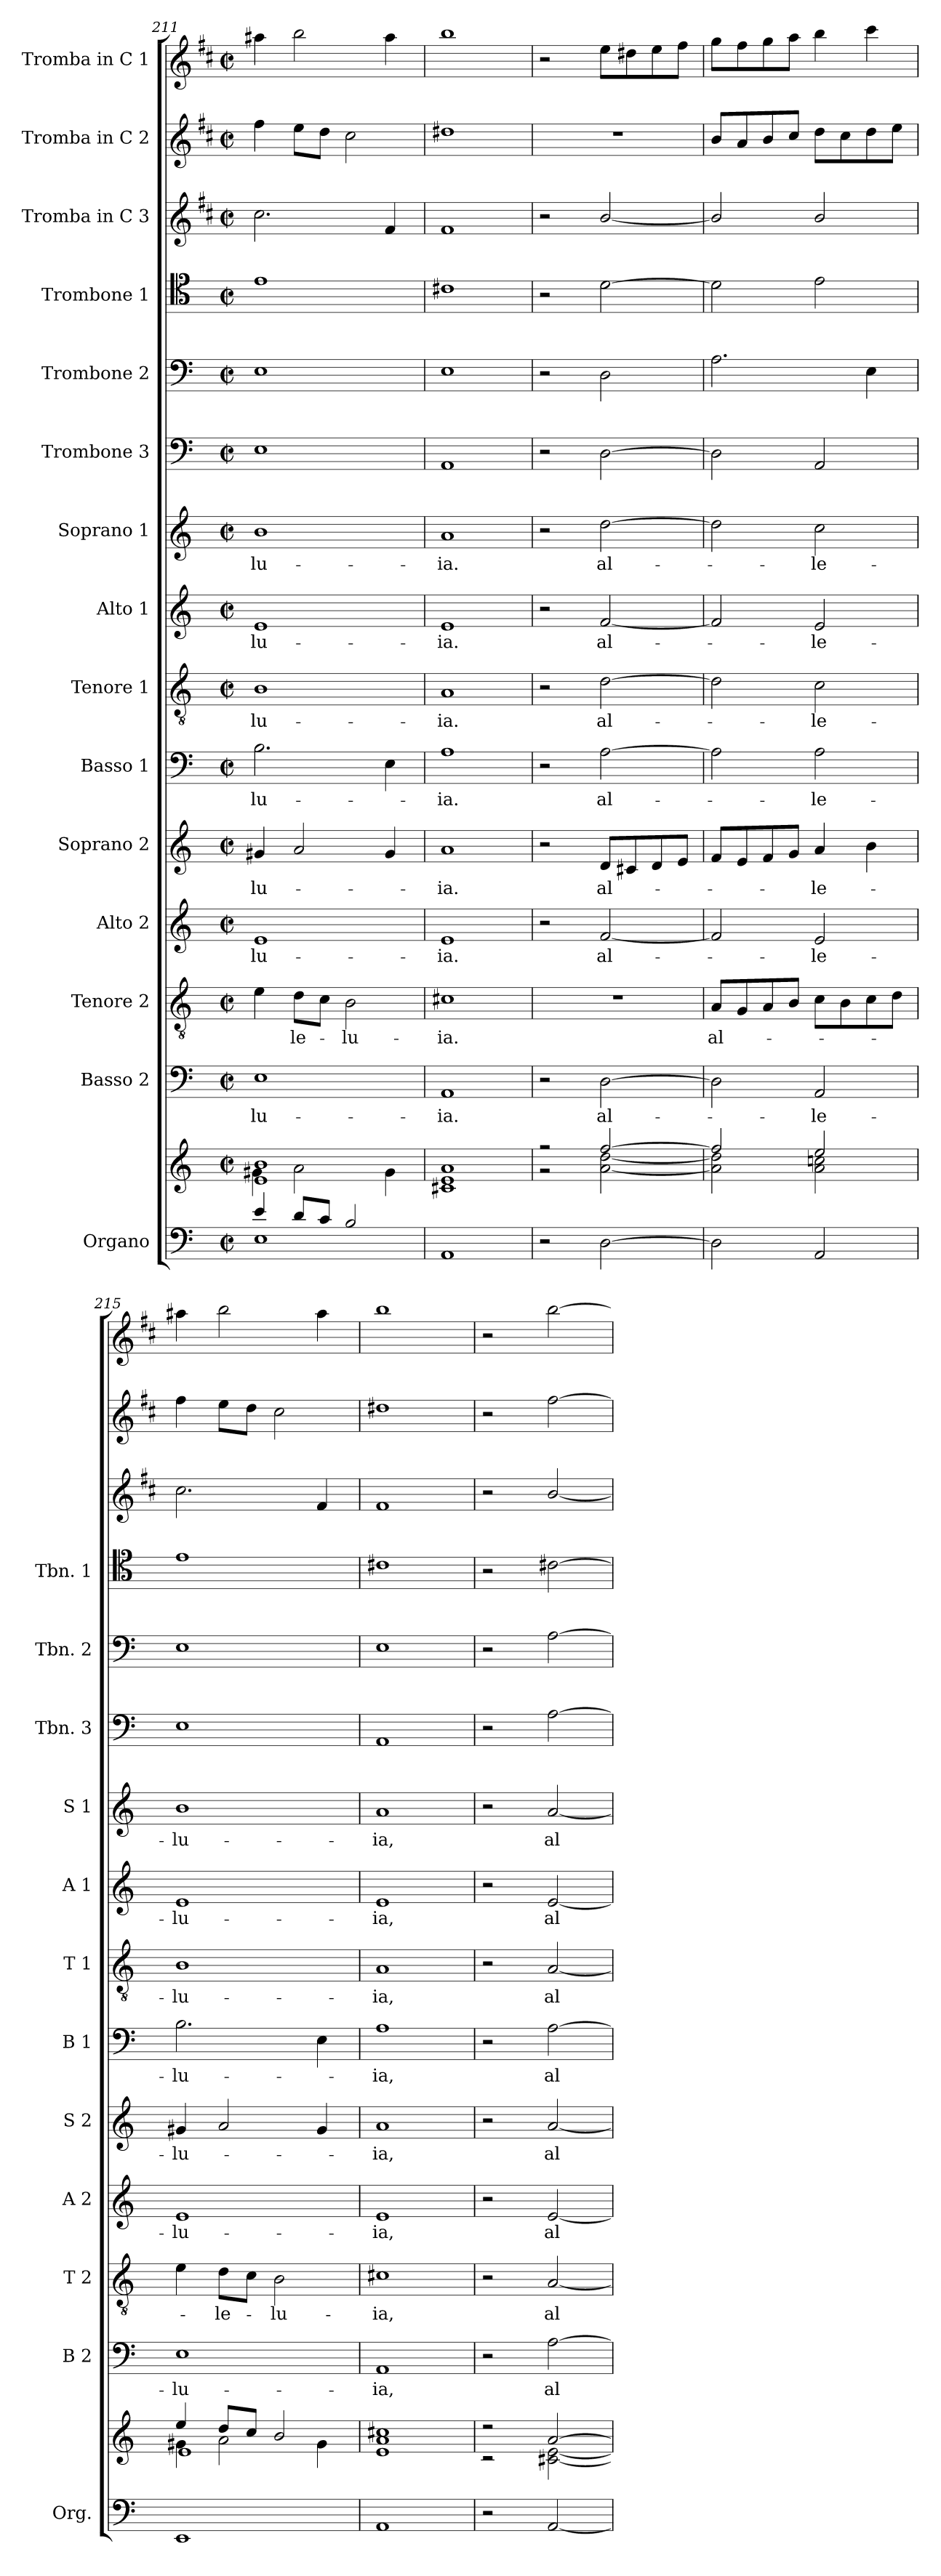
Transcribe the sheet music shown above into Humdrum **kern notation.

**kern	**kern	**kern	**text	**kern	**text	**kern	**text	**kern	**text	**kern	**text	**kern	**text	**kern	**text	**kern	**text	**kern	**kern	**kern	**kern	**kern	**kern
*part15	*part15	*part14	*part14	*part13	*part13	*part12	*part12	*part11	*part11	*part10	*part10	*part9	*part9	*part8	*part8	*part7	*part7	*part6	*part5	*part4	*part3	*part2	*part1
*staff16	*staff15	*staff14	*staff14	*staff13	*staff13	*staff12	*staff12	*staff11	*staff11	*staff10	*staff10	*staff9	*staff9	*staff8	*staff8	*staff7	*staff7	*staff6	*staff5	*staff4	*staff3	*staff2	*staff1
*I"Organo	*	*I"Basso 2	*	*I"Tenore 2	*	*I"Alto 2	*	*I"Soprano 2	*	*I"Basso 1	*	*I"Tenore 1	*	*I"Alto 1	*	*I"Soprano 1	*	*I"Trombone 3	*I"Trombone 2	*I"Trombone 1	*I"Tromba in C 3	*I"Tromba in C 2	*I"Tromba in C 1
*I'Org.	*	*I'B 2	*	*I'T 2	*	*I'A 2	*	*I'S 2	*	*I'B 1	*	*I'T 1	*	*I'A 1	*	*I'S 1	*	*I'Tbn. 3	*I'Tbn. 2	*I'Tbn. 1	*	*	*
*clefF4	*clefG2	*clefF4	*	*clefGv2	*	*clefG2	*	*clefG2	*	*clefF4	*	*clefGv2	*	*clefG2	*	*clefG2	*	*clefF4	*clefF4	*clefC4	*clefG2	*clefG2	*clefG2
*	*	*	*	*	*	*	*	*	*	*	*	*	*	*	*	*	*	*	*	*	*ITrd1c2	*ITrd1c2	*ITrd1c2
*k[]	*k[]	*k[]	*	*k[]	*	*k[]	*	*k[]	*	*k[]	*	*k[]	*	*k[]	*	*k[]	*	*k[]	*k[]	*k[]	*k[]	*k[]	*k[]
*a:	*a:	*a:	*	*a:	*	*a:	*	*a:	*	*a:	*	*a:	*	*a:	*	*a:	*	*a:	*a:	*a:	*a:	*a:	*a:
*M2/2	*M2/2	*M2/2	*	*M2/2	*	*M2/2	*	*M2/2	*	*M2/2	*	*M2/2	*	*M2/2	*	*M2/2	*	*M2/2	*M2/2	*M2/2	*M2/2	*M2/2	*M2/2
*met(c|)	*met(c|)	*met(c|)	*	*met(c|)	*	*met(c|)	*	*met(c|)	*	*met(c|)	*	*met(c|)	*	*met(c|)	*	*met(c|)	*	*met(c|)	*met(c|)	*met(c|)	*met(c|)	*met(c|)	*met(c|)
=211	=211	=211	=211	=211	=211	=211	=211	=211	=211	=211	=211	=211	=211	=211	=211	=211	=211	=211	=211	=211	=211	=211	=211
*^	*^	*	*	*	*	*	*	*	*	*	*	*	*	*	*	*	*	*	*	*	*	*	*
4e/	1E	1e 1b	4g#X\	1E	-lu-	4e\	.	1e	-lu-	4g#X/	-lu-	2.B\	-lu-	1B	-lu-	1e	-lu-	1b	-lu-	1E	1E	1e	2.b\	4ee\	4gg#X\
8d/L	.	.	2a\	.	.	8d\L	le-	.	.	2a/	.	.	.	.	.	.	.	.	.	.	.	.	.	8dd\L	2aa\
8c/J	.	.	.	.	.	8c\J	.	.	.	.	.	.	.	.	.	.	.	.	.	.	.	.	.	8cc\J	.
2B/	.	.	.	.	.	2B\	-lu-	.	.	.	.	.	.	.	.	.	.	.	.	.	.	.	.	2b\	.
.	.	.	4g#\	.	.	.	.	.	.	4g#/	.	4E\	.	.	.	.	.	.	.	.	.	.	4e/	.	4gg#\
*v	*v	*	*	*	*	*	*	*	*	*	*	*	*	*	*	*	*	*	*	*	*	*	*	*	*
*	*v	*v	*	*	*	*	*	*	*	*	*	*	*	*	*	*	*	*	*	*	*	*	*	*
=212	=212	=212	=212	=212	=212	=212	=212	=212	=212	=212	=212	=212	=212	=212	=212	=212	=212	=212	=212	=212	=212	=212	=212
1AA	1c#X 1e 1a	1AA	-ia.	1c#X	-ia.	1e	-ia.	1a	-ia.	1A	-ia.	1A	-ia.	1e	-ia.	1a	-ia.	1AA	1E	1c#X	1e	1cc#X	1aa
=213	=213	=213	=213	=213	=213	=213	=213	=213	=213	=213	=213	=213	=213	=213	=213	=213	=213	=213	=213	=213	=213	=213	=213
*	*^	*	*	*	*	*	*	*	*	*	*	*	*	*	*	*	*	*	*	*	*	*	*
2r	2r	2r	2r	.	1r	.	2r	.	2r	.	2r	.	2r	.	2r	.	2r	.	2r	2r	2r	2r	1r	2r
[2D\	[>2ff/	[<2a\ [<2dd\	[2D\	al-	.	.	[2f/	al-	8d/L	al-	[2A\	al-	[2d\	al-	[2f/	al-	[2dd\	al-	[2D\	2D\	[2d\	[2a/	.	8dd\L
.	.	.	.	.	.	.	.	.	8c#X/	.	.	.	.	.	.	.	.	.	.	.	.	.	.	8cc#X\
.	.	.	.	.	.	.	.	.	8d/	.	.	.	.	.	.	.	.	.	.	.	.	.	.	8dd\
.	.	.	.	.	.	.	.	.	8e/J	.	.	.	.	.	.	.	.	.	.	.	.	.	.	8ee\J
=214	=214	=214	=214	=214	=214	=214	=214	=214	=214	=214	=214	=214	=214	=214	=214	=214	=214	=214	=214	=214	=214	=214	=214	=214
2D\]	2ff/]	2a\] 2dd\]	2D\]	.	8A/L	al-	2f/]	.	8f/L	.	2A\]	.	2d\]	.	2f/]	.	2dd\]	.	2D\]	2.A\	2d\]	2a/]	8a/L	8ff\L
.	.	.	.	.	8G/	.	.	.	8e/	.	.	.	.	.	.	.	.	.	.	.	.	.	8g/	8ee\
.	.	.	.	.	8A/	.	.	.	8f/	.	.	.	.	.	.	.	.	.	.	.	.	.	8a/	8ff\
.	.	.	.	.	8B/J	.	.	.	8g/J	.	.	.	.	.	.	.	.	.	.	.	.	.	8b/J	8gg\J
2AA/	2ee/	2a\ 2ccn\	2AA/	-le-	8c\L	.	2e/	-le-	4a/	-le-	2A\	-le-	2c\	-le-	2e/	-le-	2cc\	-le-	2AA/	.	2e\	2a/	8cc\L	4aa\
.	.	.	.	.	8B\	.	.	.	.	.	.	.	.	.	.	.	.	.	.	.	.	.	8b\	.
.	.	.	.	.	8c\	.	.	.	4b\	.	.	.	.	.	.	.	.	.	.	4E\	.	.	8cc\	4bb\
.	.	.	.	.	8d\J	.	.	.	.	.	.	.	.	.	.	.	.	.	.	.	.	.	8dd\J	.
=215	=215	=215	=215	=215	=215	=215	=215	=215	=215	=215	=215	=215	=215	=215	=215	=215	=215	=215	=215	=215	=215	=215	=215	=215
*	*	*^	*	*	*	*	*	*	*	*	*	*	*	*	*	*	*	*	*	*	*	*	*	*
1EE	4ee/	4g#X\	1e	1E	-lu-	4e\	.	1e	-lu-	4g#X/	-lu-	2.B\	-lu-	1B	-lu-	1e	-lu-	1b	-lu-	1E	1E	1e	2.b\	4ee\	4gg#X\
.	8dd/L	2a\	.	.	.	8d\L	-le-	.	.	2a/	.	.	.	.	.	.	.	.	.	.	.	.	.	8dd\L	2aa\
.	8cc/J	.	.	.	.	8c\J	.	.	.	.	.	.	.	.	.	.	.	.	.	.	.	.	.	8cc\J	.
.	2b/	.	.	.	.	2B\	-lu-	.	.	.	.	.	.	.	.	.	.	.	.	.	.	.	.	2b\	.
.	.	4g#\	.	.	.	.	.	.	.	4g#/	.	4E\	.	.	.	.	.	.	.	.	.	.	4e/	.	4gg#\
*	*v	*v	*v	*	*	*	*	*	*	*	*	*	*	*	*	*	*	*	*	*	*	*	*	*	*
=216	=216	=216	=216	=216	=216	=216	=216	=216	=216	=216	=216	=216	=216	=216	=216	=216	=216	=216	=216	=216	=216	=216	=216
1AA	1e 1a 1cc#X	1AA	-ia,	1c#X	-ia,	1e	-ia,	1a	-ia,	1A	-ia,	1A	-ia,	1e	-ia,	1a	-ia,	1AA	1E	1c#X	1e	1cc#X	1aa
=217	=217	=217	=217	=217	=217	=217	=217	=217	=217	=217	=217	=217	=217	=217	=217	=217	=217	=217	=217	=217	=217	=217	=217
*	*^	*	*	*	*	*	*	*	*	*	*	*	*	*	*	*	*	*	*	*	*	*	*
2r	2r	2r	2r	.	2r	.	2r	.	2r	.	2r	.	2r	.	2r	.	2r	.	2r	2r	2r	2r	2r	2r
[2AA/	[>2a/	[<2c#X\ [<2e\	[2A\	al-	[2A/	al-	[2e/	al-	[2a/	al-	[2A\	al-	[2A/	al-	[2e/	al-	[2a/	al-	[2A\	[2A\	[2c#X\	[2a/	[2ee\	[2aa\
*	*v	*v	*	*	*	*	*	*	*	*	*	*	*	*	*	*	*	*	*	*	*	*	*	*
=	=	=	=	=	=	=	=	=	=	=	=	=	=	=	=	=	=	=	=	=	=	=	=
*-	*-	*-	*-	*-	*-	*-	*-	*-	*-	*-	*-	*-	*-	*-	*-	*-	*-	*-	*-	*-	*-	*-	*-
